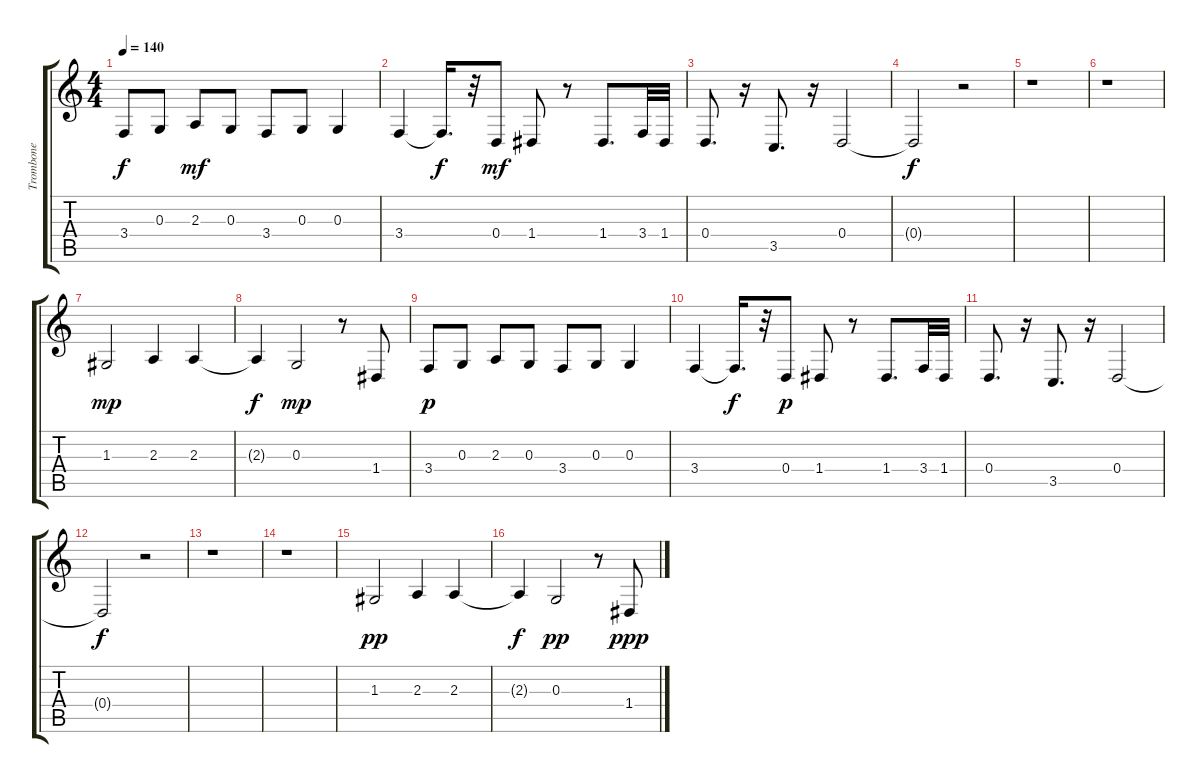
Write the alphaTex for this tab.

\track ("Trombone" "Trombone") {instrument trombone}
\staff {score tabs}
\tuning (E4 B3 G3 D3 A2 E2) {hide}
\ts (4 4)
\tempo 140
\clef g2
\ks c
3.4.8{dy f} 0.3.8 2.3.8{dy mf} 0.3.8 3.4.8 0.3.8 0.3.4 |
3.4.4 3.4{t}.16{d dy f} r.32 0.4.8{dy mf} 1.4.8 r.8 1.4.8{d} 3.4.32 1.4.32 |
0.4.8{d} r.16 3.5.8{d} r.16 0.4.2 |
0.4{t}.2{dy f} r.2 |
r.1 |
r.1 |
1.3.2{dy mp} 2.3.4 2.3.4 |
2.3{t}.4{dy f} 0.3.2{dy mp} r.8 1.4.8 |
3.4.8{dy p} 0.3.8 2.3.8 0.3.8 3.4.8 0.3.8 0.3.4 |
3.4.4 3.4{t}.16{d dy f} r.32 0.4.8{dy p} 1.4.8 r.8 1.4.8{d} 3.4.32 1.4.32 |
0.4.8{d} r.16 3.5.8{d} r.16 0.4.2 |
0.4{t}.2{dy f} r.2 |
r.1 |
r.1 |
1.3.2{dy pp} 2.3.4 2.3.4 |
2.3{t}.4{dy f} 0.3.2{dy pp} r.8 1.4.8{dy ppp}
